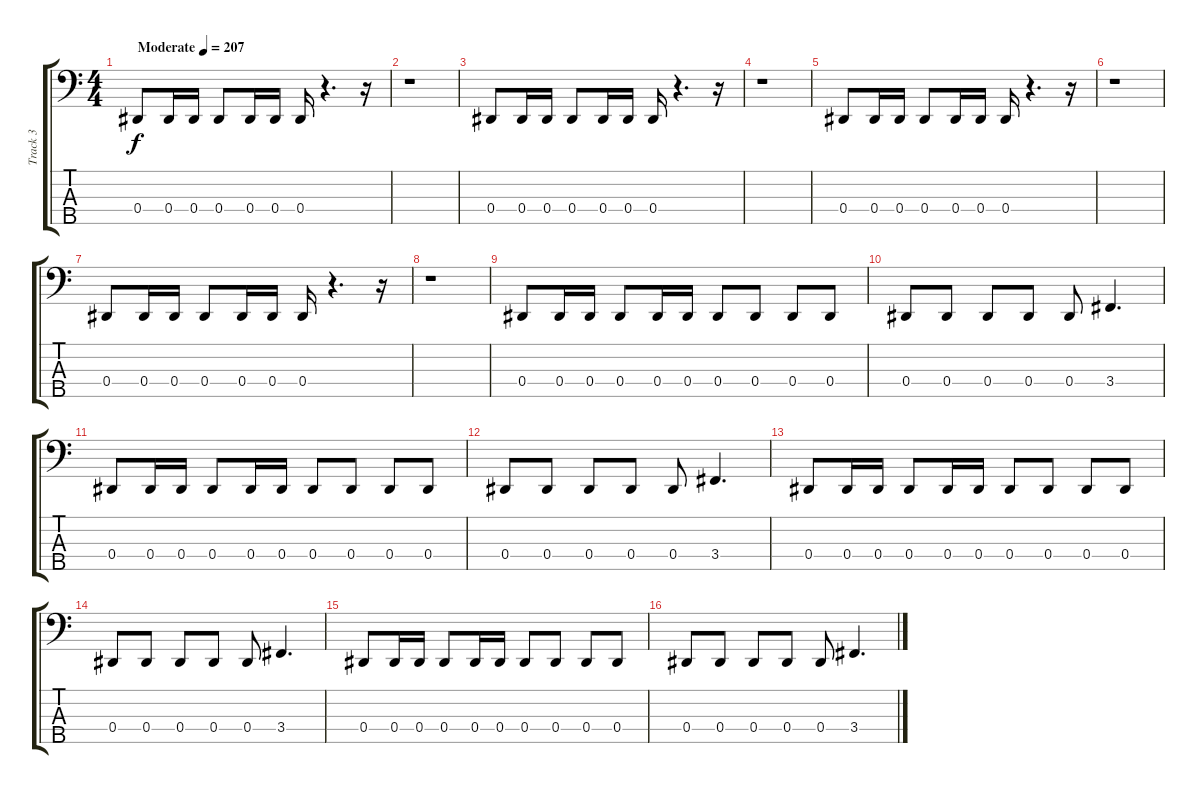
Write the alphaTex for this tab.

\track ("Track 3" "Track 3") {instrument electricbassfinger}
\staff {score tabs}
\tuning (Gb2 Db2 Ab1 Eb1 Bb0) {hide}
\ts (4 4)
\tempo (207 "Moderate")
\clef f4
\ks c
0.4.8{dy f instrument electricbassfinger} 0.4.16 0.4.16 0.4.8 0.4.16 0.4.16 0.4.16 r.4{d} r.16 |
r.1 |
0.4.8 0.4.16 0.4.16 0.4.8 0.4.16 0.4.16 0.4.16 r.4{d} r.16 |
r.1 |
0.4.8 0.4.16 0.4.16 0.4.8 0.4.16 0.4.16 0.4.16 r.4{d} r.16 |
r.1 |
0.4.8 0.4.16 0.4.16 0.4.8 0.4.16 0.4.16 0.4.16 r.4{d} r.16 |
r.1 |
0.4.8 0.4.16 0.4.16 0.4.8 0.4.16 0.4.16 0.4.8 0.4.8 0.4.8 0.4.8 |
0.4.8 0.4.8 0.4.8 0.4.8 0.4.8 3.4.4{d} |
0.4.8 0.4.16 0.4.16 0.4.8 0.4.16 0.4.16 0.4.8 0.4.8 0.4.8 0.4.8 |
0.4.8 0.4.8 0.4.8 0.4.8 0.4.8 3.4.4{d} |
0.4.8 0.4.16 0.4.16 0.4.8 0.4.16 0.4.16 0.4.8 0.4.8 0.4.8 0.4.8 |
0.4.8 0.4.8 0.4.8 0.4.8 0.4.8 3.4.4{d} |
0.4.8 0.4.16 0.4.16 0.4.8 0.4.16 0.4.16 0.4.8 0.4.8 0.4.8 0.4.8 |
0.4.8 0.4.8 0.4.8 0.4.8 0.4.8 3.4.4{d}
